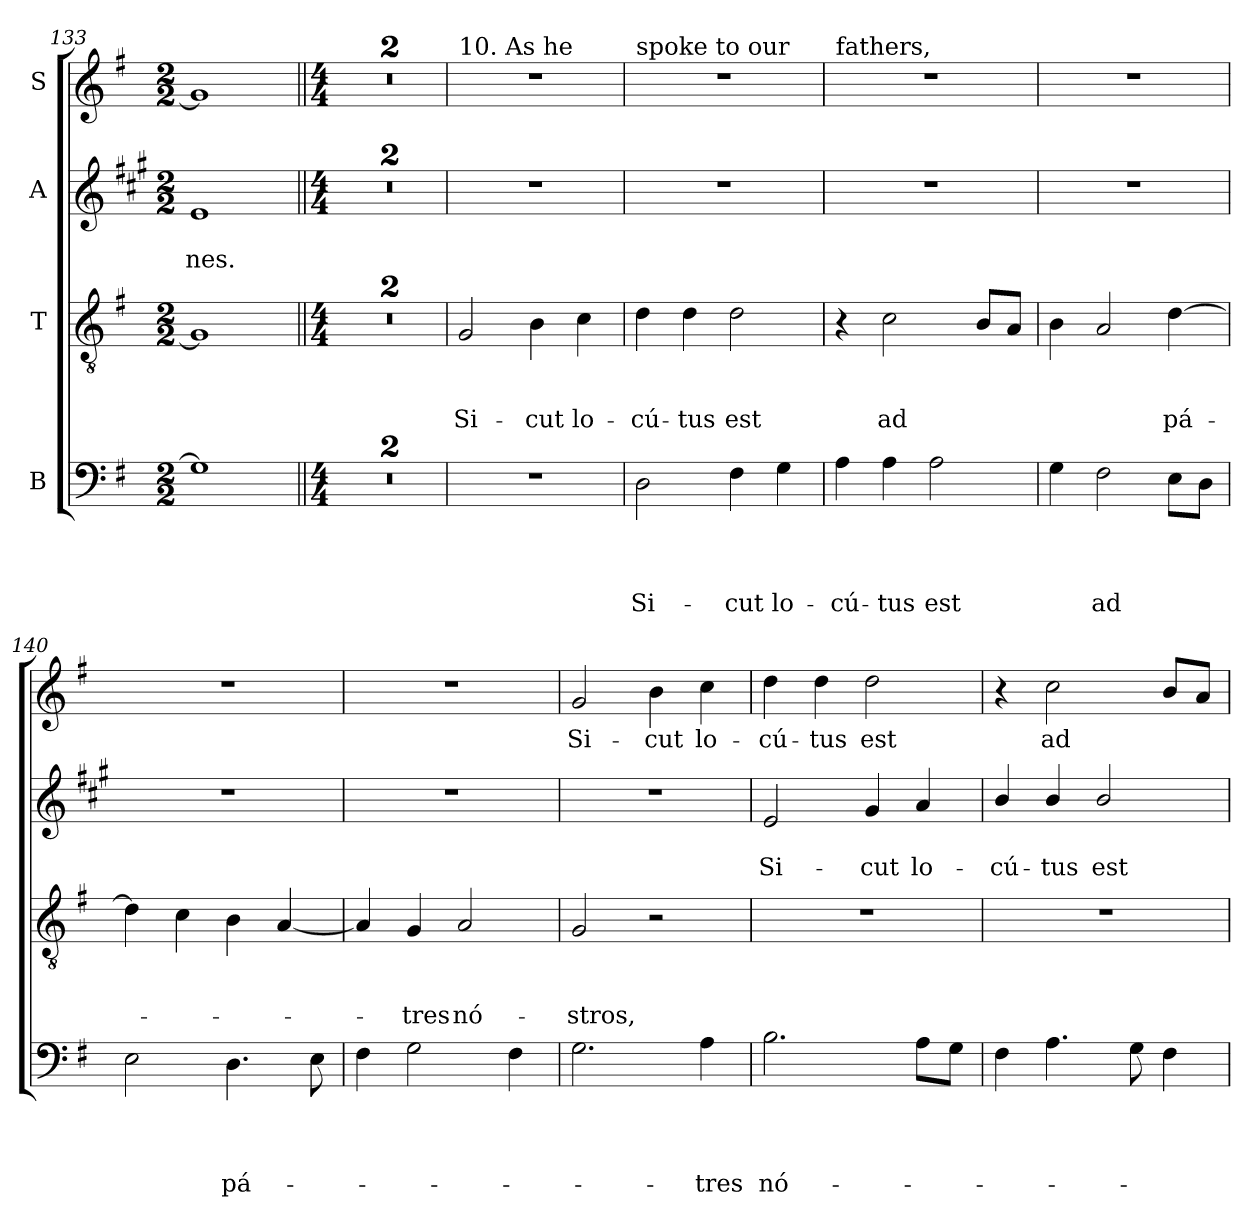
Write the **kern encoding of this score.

**kern	**text	**text	**text	**text	**kern	**text	**text	**text	**kern	**text	**text	**kern	**text
*part4	*part4	*part4	*part4	*part4	*part3	*part3	*part3	*part3	*part2	*part2	*part2	*part1	*part1
*staff4	*staff4	*staff4	*staff4	*staff4	*staff3	*staff3	*staff3	*staff3	*staff2	*staff2	*staff2	*staff1	*staff1
*I"B	*	*	*	*	*I"T	*	*	*	*I"A	*	*	*I"S	*
!!LO:PB:g=z
*clefF4	*	*	*	*	*clefGv2	*	*	*	*clefG2	*	*	*clefG2	*
*	*	*	*	*	*	*	*	*	*ITrd1c2	*	*	*	*
*k[f#]	*	*	*	*	*k[f#]	*	*	*	*k[f#]	*	*	*k[f#]	*
*G:	*	*	*	*	*G:	*	*	*	*G:	*	*	*G:	*
*M2/2	*	*	*	*	*M2/2	*	*	*	*M2/2	*	*	*M2/2	*
=133	=133	=133	=133	=133	=133	=133	=133	=133	=133	=133	=133	=133	=133
!	!	!	!	!	!	!	!	!	!	!	!LO:LY:b	!	!
1G]	.	.	.	.	1G]	.	.	.	1d	.	-nes.	1g]	.
=134||	=134||	=134||	=134||	=134||	=134||	=134||	=134||	=134||	=134||	=134||	=134||	=134||	=134||
*M4/4	*	*	*	*	*M4/4	*	*	*	*M4/4	*	*	*M4/4	*
1r	.	.	.	.	1r	.	.	.	1r	.	.	1r	.
=135	=135	=135	=135	=135	=135	=135	=135	=135	=135	=135	=135	=135	=135
1r	.	.	.	.	1r	.	.	.	1r	.	.	1r	.
=136	=136	=136	=136	=136	=136	=136	=136	=136	=136	=136	=136	=136	=136
!	!	!	!	!	!	!	!	!	!	!	!	!LO:TX:a:t=10. As he	!
!	!	!	!	!	!	!	!	!LO:LY:b	!	!	!	!	!
1r	.	.	.	.	2G/	.	.	Si-	1r	.	.	1r	.
!	!	!	!	!	!	!	!	!LO:LY:b	!	!	!	!	!
.	.	.	.	.	4B\	.	.	-cut	.	.	.	.	.
!	!	!	!	!	!	!	!	!LO:LY:b	!	!	!	!	!
.	.	.	.	.	4c\	.	.	lo-	.	.	.	.	.
=137	=137	=137	=137	=137	=137	=137	=137	=137	=137	=137	=137	=137	=137
!	!	!	!	!	!	!	!	!	!	!	!	!LO:TX:a:t=spoke to our	!
!	!	!	!	!LO:LY:b	!	!	!	!LO:LY:b	!	!	!	!	!
2D\	.	.	.	Si-	4d\	.	.	-cú-	1r	.	.	1r	.
!	!	!	!	!	!	!	!	!LO:LY:b	!	!	!	!	!
.	.	.	.	.	4d\	.	.	-tus	.	.	.	.	.
!	!	!	!	!LO:LY:b	!	!	!	!LO:LY:b	!	!	!	!	!
4F#\	.	.	.	-cut	2d\	.	.	est	.	.	.	.	.
!	!	!	!	!LO:LY:b	!	!	!	!	!	!	!	!	!
4G\	.	.	.	lo-	.	.	.	.	.	.	.	.	.
=138	=138	=138	=138	=138	=138	=138	=138	=138	=138	=138	=138	=138	=138
!	!	!	!	!	!	!	!	!	!	!	!	!LO:TX:a:t=fathers,	!
!	!	!	!	!LO:LY:b	!	!	!	!	!	!	!	!	!
4A\	.	.	.	-cú-	4r	.	.	.	1r	.	.	1r	.
!	!	!	!	!LO:LY:b	!	!	!	!LO:LY:b	!	!	!	!	!
4A\	.	.	.	-tus	2c\	.	.	ad	.	.	.	.	.
!	!	!	!	!LO:LY:b	!	!	!	!	!	!	!	!	!
2A\	.	.	.	est	.	.	.	.	.	.	.	.	.
.	.	.	.	.	8B/L	.	.	.	.	.	.	.	.
.	.	.	.	.	8A/J	.	.	.	.	.	.	.	.
=139	=139	=139	=139	=139	=139	=139	=139	=139	=139	=139	=139	=139	=139
4G\	.	.	.	.	4B\	.	.	.	1r	.	.	1r	.
!	!	!	!	!LO:LY:b	!	!	!	!	!	!	!	!	!
2F#\	.	.	.	ad	2A/	.	.	.	.	.	.	.	.
!	!	!	!	!	!	!	!	!LO:LY:b	!	!	!	!	!
8E\L	.	.	.	.	[4d\	.	.	pá-	.	.	.	.	.
8D\J	.	.	.	.	.	.	.	.	.	.	.	.	.
!!LO:LB:g=z
=140	=140	=140	=140	=140	=140	=140	=140	=140	=140	=140	=140	=140	=140
2E\	.	.	.	.	4d\]	.	.	.	1r	.	.	1r	.
.	.	.	.	.	4c\	.	.	.	.	.	.	.	.
!	!	!	!	!LO:LY:b	!	!	!	!	!	!	!	!	!
4.D\	.	.	.	pá-	4B\	.	.	.	.	.	.	.	.
.	.	.	.	.	[4A/	.	.	.	.	.	.	.	.
8E\	.	.	.	.	.	.	.	.	.	.	.	.	.
=141	=141	=141	=141	=141	=141	=141	=141	=141	=141	=141	=141	=141	=141
4F#\	.	.	.	.	4A/]	.	.	.	1r	.	.	1r	.
!	!	!	!	!	!	!	!	!LO:LY:b	!	!	!	!	!
2G\	.	.	.	.	4G/	.	.	-tres	.	.	.	.	.
!	!	!	!	!	!	!	!	!LO:LY:b	!	!	!	!	!
.	.	.	.	.	2A/	.	.	nó-	.	.	.	.	.
4F#\	.	.	.	.	.	.	.	.	.	.	.	.	.
=142	=142	=142	=142	=142	=142	=142	=142	=142	=142	=142	=142	=142	=142
!	!	!	!	!	!	!	!	!LO:LY:b	!	!	!	!	!LO:LY:b
2.G\	.	.	.	.	2G/	.	.	-stros,	1r	.	.	2g/	Si-
!	!	!	!	!	!	!	!	!	!	!	!	!	!LO:LY:b
.	.	.	.	.	2r	.	.	.	.	.	.	4b\	-cut
!	!	!	!	!LO:LY:b	!	!	!	!	!	!	!	!	!LO:LY:b
4A\	.	.	.	-tres	.	.	.	.	.	.	.	4cc\	lo-
=143	=143	=143	=143	=143	=143	=143	=143	=143	=143	=143	=143	=143	=143
!	!	!	!	!LO:LY:b	!	!	!	!	!	!	!LO:LY:b	!	!LO:LY:b
2.B\	.	.	.	nó-	1r	.	.	.	2d/	.	Si-	4dd\	-cú-
!	!	!	!	!	!	!	!	!	!	!	!	!	!LO:LY:b
.	.	.	.	.	.	.	.	.	.	.	.	4dd\	-tus
!	!	!	!	!	!	!	!	!	!	!	!LO:LY:b	!	!LO:LY:b
.	.	.	.	.	.	.	.	.	4f#/	.	-cut	2dd\	est
!	!	!	!	!	!	!	!	!	!	!	!LO:LY:b	!	!
8A\L	.	.	.	.	.	.	.	.	4g/	.	lo-	.	.
8G\J	.	.	.	.	.	.	.	.	.	.	.	.	.
=144	=144	=144	=144	=144	=144	=144	=144	=144	=144	=144	=144	=144	=144
!	!	!	!	!	!	!	!	!	!	!	!LO:LY:b	!	!
4F#\	.	.	.	.	1r	.	.	.	4a/	.	-cú-	4r	.
!	!	!	!	!	!	!	!	!	!	!	!LO:LY:b	!	!LO:LY:b
4.A\	.	.	.	.	.	.	.	.	4a/	.	-tus	2cc\	ad
!	!	!	!	!	!	!	!	!	!	!	!LO:LY:b	!	!
.	.	.	.	.	.	.	.	.	2a/	.	est	.	.
8G\	.	.	.	.	.	.	.	.	.	.	.	.	.
4F#\	.	.	.	.	.	.	.	.	.	.	.	8b/L	.
.	.	.	.	.	.	.	.	.	.	.	.	8a/J	.
=	=	=	=	=	=	=	=	=	=	=	=	=	=
*-	*-	*-	*-	*-	*-	*-	*-	*-	*-	*-	*-	*-	*-
